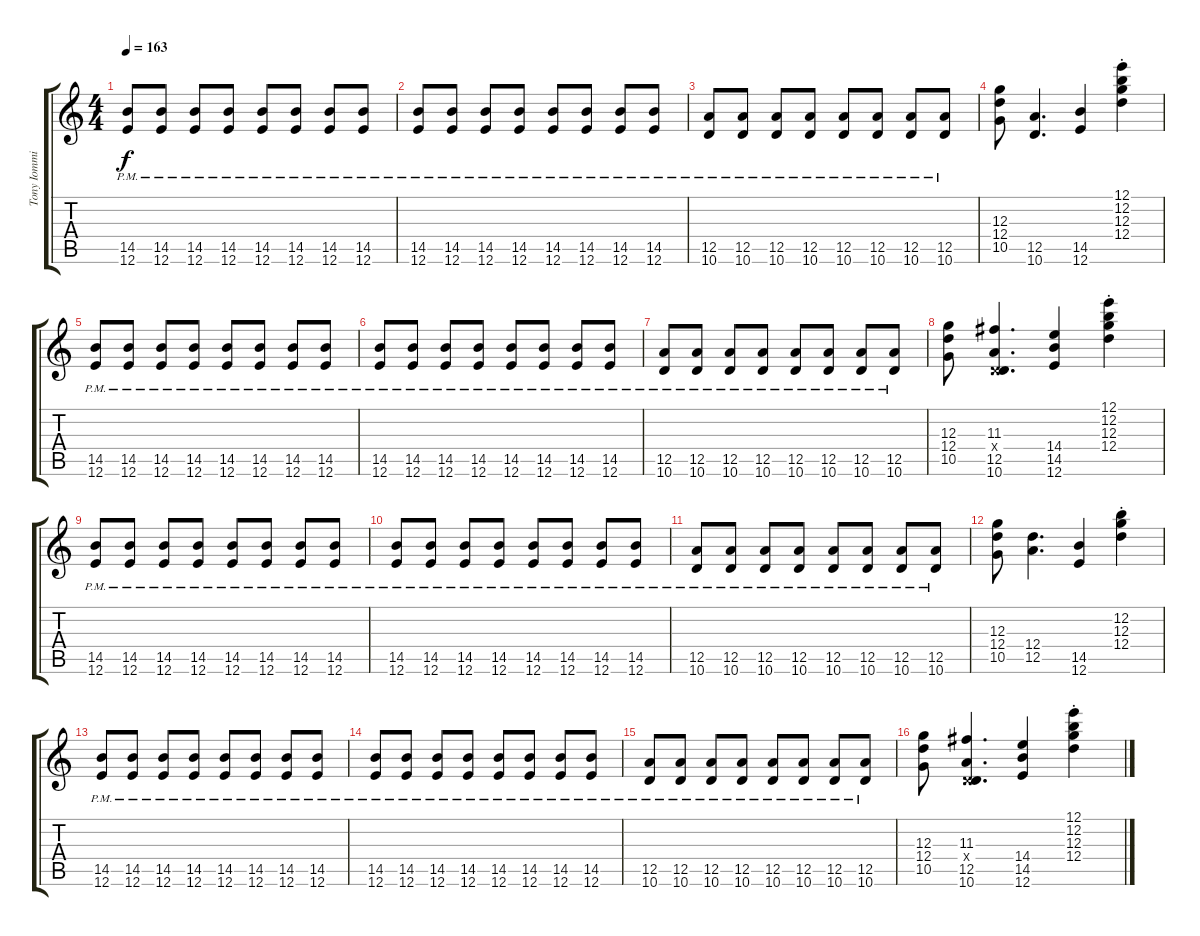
\track ("Tony Iommi" "Tony Iommi") {instrument distortionguitar}
\staff {score tabs}
\tuning (E4 B3 G3 D3 A2 E2) {hide}
\ts (4 4)
\tempo 163
\clef g2
\ks c
(14.5{pm} 12.6{pm}).8{dy f} (14.5{pm} 12.6{pm}).8 (14.5{pm} 12.6{pm}).8 (14.5{pm} 12.6{pm}).8 (14.5{pm} 12.6{pm}).8 (14.5{pm} 12.6{pm}).8 (14.5{pm} 12.6{pm}).8 (14.5{pm} 12.6{pm}).8 |
(14.5{pm} 12.6{pm}).8 (14.5{pm} 12.6{pm}).8 (14.5{pm} 12.6{pm}).8 (14.5{pm} 12.6{pm}).8 (14.5{pm} 12.6{pm}).8 (14.5{pm} 12.6{pm}).8 (14.5{pm} 12.6{pm}).8 (14.5{pm} 12.6{pm}).8 |
(12.5{pm} 10.6{pm}).8 (12.5{pm} 10.6{pm}).8 (12.5{pm} 10.6{pm}).8 (12.5{pm} 10.6{pm}).8 (12.5{pm} 10.6{pm}).8 (12.5{pm} 10.6{pm}).8 (12.5{pm} 10.6{pm}).8 (12.5{pm} 10.6{pm}).8 |
(12.3 12.4 10.5).8 (12.5 10.6).4{d} (14.5 12.6).4 (12.1{st} 12.2{st} 12.3{st} 12.4{st}).4 |
(14.5{pm} 12.6).8 (14.5{pm} 12.6).8 (14.5{pm} 12.6).8 (14.5{pm} 12.6).8 (14.5{pm} 12.6).8 (14.5{pm} 12.6).8 (14.5{pm} 12.6).8 (14.5{pm} 12.6).8 |
(14.5{pm} 12.6).8 (14.5{pm} 12.6).8 (14.5{pm} 12.6).8 (14.5{pm} 12.6).8 (14.5{pm} 12.6).8 (14.5{pm} 12.6).8 (14.5{pm} 12.6).8 (14.5{pm} 12.6).8 |
(12.5{pm} 10.6).8 (12.5{pm} 10.6).8 (12.5{pm} 10.6).8 (12.5{pm} 10.6).8 (12.5{pm} 10.6).8 (12.5{pm} 10.6).8 (12.5{pm} 10.6).8 (12.5{pm} 10.6).8 |
(12.3 12.4 10.5).8 (11.3 0.4{x} 12.5 10.6).4{d} (14.4 14.5 12.6).4 (12.1{st} 12.2{st} 12.3{st} 12.4{st}).4 |
(14.5{pm} 12.6).8 (14.5{pm} 12.6).8 (14.5{pm} 12.6).8 (14.5{pm} 12.6).8 (14.5{pm} 12.6).8 (14.5{pm} 12.6).8 (14.5{pm} 12.6).8 (14.5{pm} 12.6).8 |
(14.5{pm} 12.6).8 (14.5{pm} 12.6).8 (14.5{pm} 12.6).8 (14.5{pm} 12.6).8 (14.5{pm} 12.6).8 (14.5{pm} 12.6).8 (14.5{pm} 12.6).8 (14.5{pm} 12.6).8 |
(12.5{pm} 10.6).8 (12.5{pm} 10.6).8 (12.5{pm} 10.6).8 (12.5{pm} 10.6).8 (12.5{pm} 10.6).8 (12.5{pm} 10.6).8 (12.5{pm} 10.6).8 (12.5{pm} 10.6).8 |
(12.3 12.4 10.5).8 (12.4 12.5).4{d} (14.5 12.6).4 (12.2{st} 12.3{st} 12.4{st}).4 |
(14.5{pm} 12.6).8 (14.5{pm} 12.6).8 (14.5{pm} 12.6).8 (14.5{pm} 12.6).8 (14.5{pm} 12.6).8 (14.5{pm} 12.6).8 (14.5{pm} 12.6).8 (14.5{pm} 12.6).8 |
(14.5{pm} 12.6).8 (14.5{pm} 12.6).8 (14.5{pm} 12.6).8 (14.5{pm} 12.6).8 (14.5{pm} 12.6).8 (14.5{pm} 12.6).8 (14.5{pm} 12.6).8 (14.5{pm} 12.6).8 |
(12.5{pm} 10.6).8 (12.5{pm} 10.6).8 (12.5{pm} 10.6).8 (12.5{pm} 10.6).8 (12.5{pm} 10.6).8 (12.5{pm} 10.6).8 (12.5{pm} 10.6).8 (12.5{pm} 10.6).8 |
(12.3 12.4 10.5).8 (11.3 0.4{x} 12.5 10.6).4{d} (14.4 14.5 12.6).4 (12.1{st} 12.2{st} 12.3{st} 12.4{st}).4
